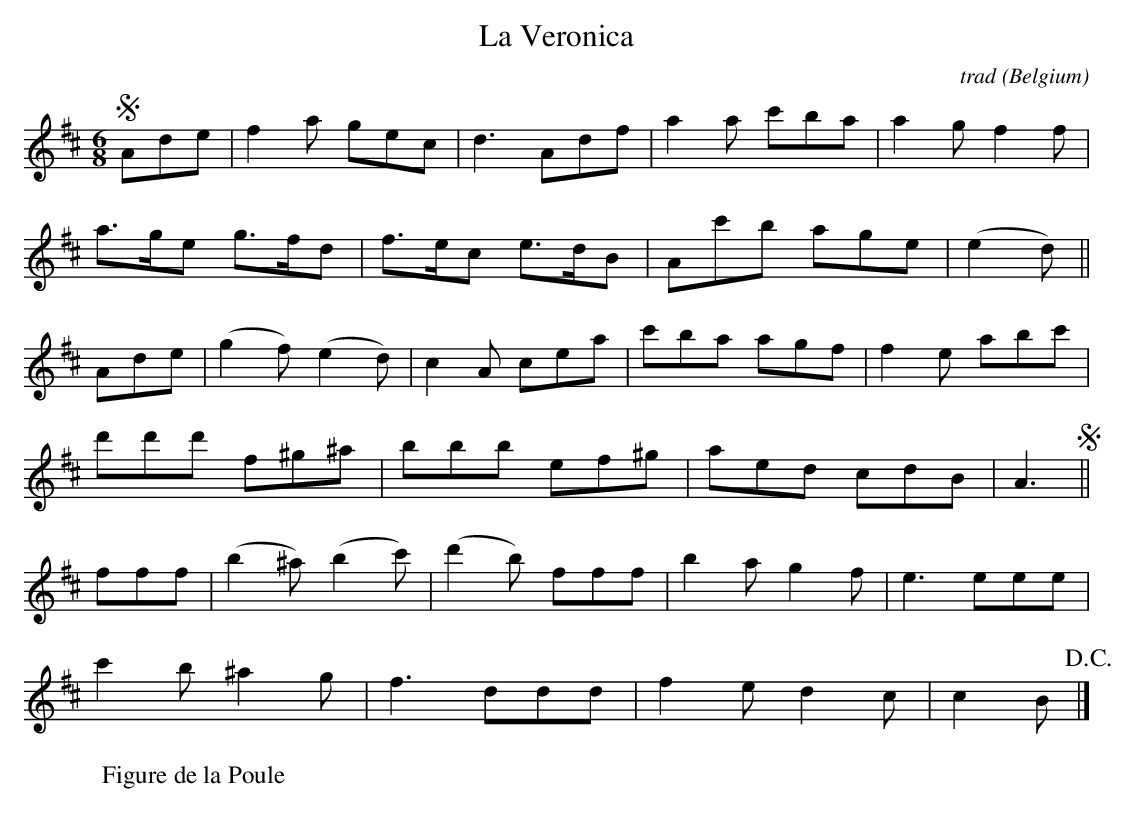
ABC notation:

X:1
T:La Veronica
C:trad
O:Belgium
M:6/8
L:1/8
K:Dmaj
!segno!Ade|f2a gec|d3 Adf|a2a c'ba|a2g f2f|
a>ge g>fd|f>ec e>dB|Ac'b age|(e2d)||
Ade|(g2f) (e2d)|c2A cea|c'ba agf|f2e abc'|
d'd'd' f^g^a|bbb ef^g|aed cdB|A3 !segno!||
K:Bmin
fff|(b2^a) (b2c')|(d'2b) fff|b2a g2f|e3 eee|
c'2b ^a2g|f3 ddd|f2e d2c|c2B !D.C.!|]
W:Figure de la Poule
